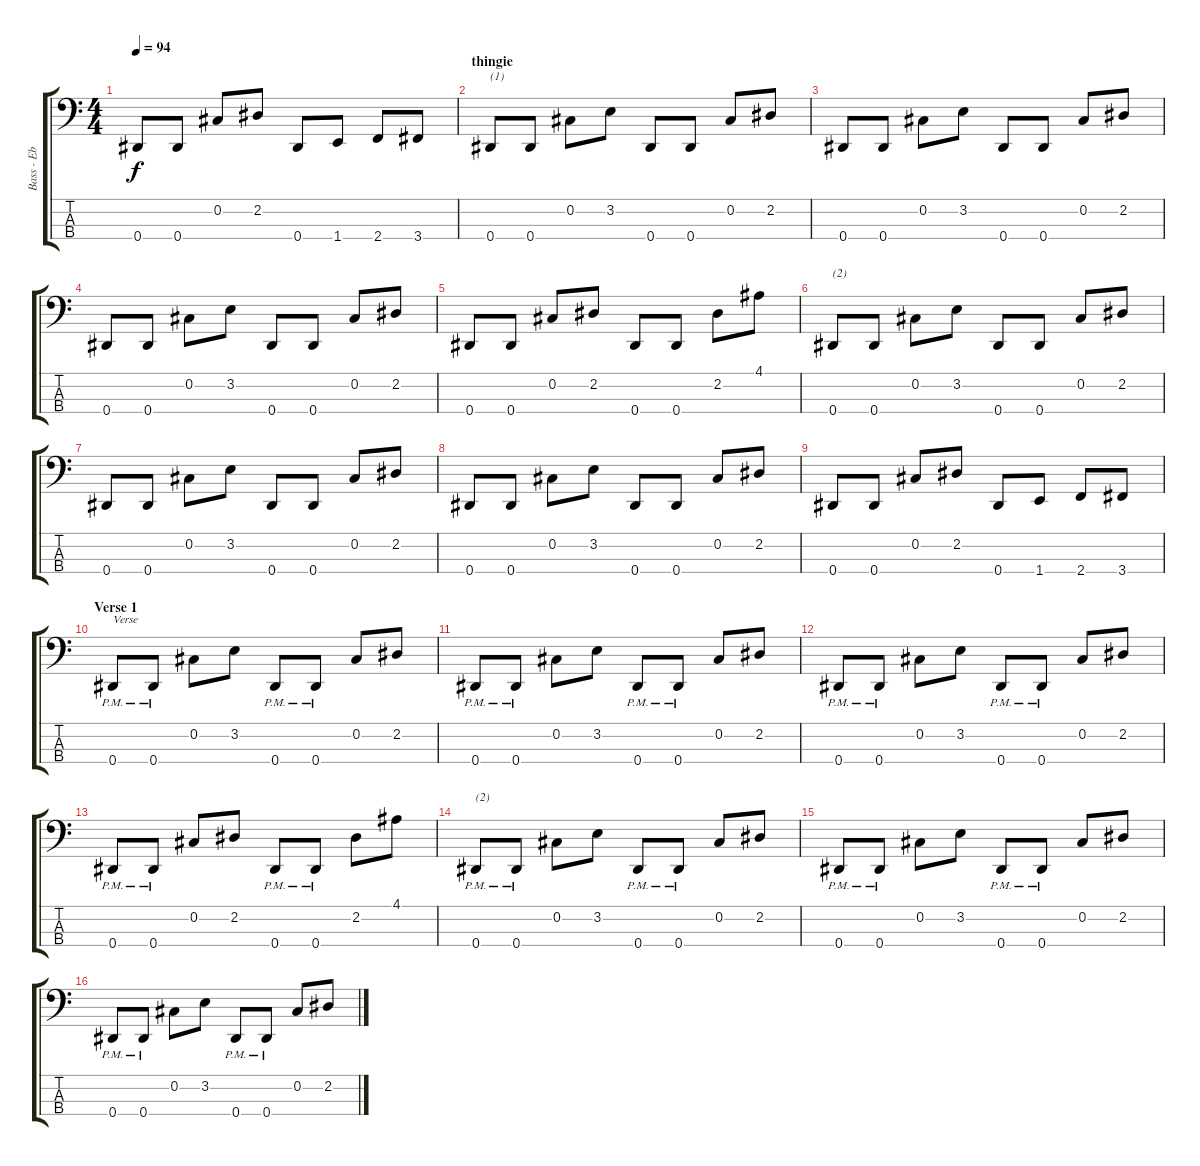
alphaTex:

\track ("Bass - Eb" "Bass - Eb") {instrument electricbassfinger}
\staff {score tabs}
\tuning (Gb2 Db2 Ab1 Eb1) {hide}
\ts (4 4)
\tempo 94
\clef f4
\ks c
0.4.8{dy f} 0.4.8 0.2.8 2.2.8 0.4.8 1.4.8 2.4.8 3.4.8 |
\section ("" "thingie")
0.4.8{txt "(1)"} 0.4.8 0.2.8 3.2.8 0.4.8 0.4.8 0.2.8 2.2.8 |
0.4.8 0.4.8 0.2.8 3.2.8 0.4.8 0.4.8 0.2.8 2.2.8 |
0.4.8 0.4.8 0.2.8 3.2.8 0.4.8 0.4.8 0.2.8 2.2.8 |
0.4.8 0.4.8 0.2.8 2.2.8 0.4.8 0.4.8 2.2.8 4.1.8 |
0.4.8{txt "(2)"} 0.4.8 0.2.8 3.2.8 0.4.8 0.4.8 0.2.8 2.2.8 |
0.4.8 0.4.8 0.2.8 3.2.8 0.4.8 0.4.8 0.2.8 2.2.8 |
0.4.8 0.4.8 0.2.8 3.2.8 0.4.8 0.4.8 0.2.8 2.2.8 |
0.4.8 0.4.8 0.2.8 2.2.8 0.4.8 1.4.8 2.4.8 3.4.8 |
\section ("" "Verse 1")
0.4{pm}.8{txt "Verse"} 0.4{pm}.8 0.2.8 3.2.8 0.4{pm}.8 0.4{pm}.8 0.2.8 2.2.8 |
0.4{pm}.8 0.4{pm}.8 0.2.8 3.2.8 0.4{pm}.8 0.4{pm}.8 0.2.8 2.2.8 |
0.4{pm}.8 0.4{pm}.8 0.2.8 3.2.8 0.4{pm}.8 0.4{pm}.8 0.2.8 2.2.8 |
0.4{pm}.8 0.4{pm}.8 0.2.8 2.2.8 0.4{pm}.8 0.4{pm}.8 2.2.8 4.1.8 |
0.4{pm}.8{txt "(2)"} 0.4{pm}.8 0.2.8 3.2.8 0.4{pm}.8 0.4{pm}.8 0.2.8 2.2.8 |
0.4{pm}.8 0.4{pm}.8 0.2.8 3.2.8 0.4{pm}.8 0.4{pm}.8 0.2.8 2.2.8 |
0.4{pm}.8 0.4{pm}.8 0.2.8 3.2.8 0.4{pm}.8 0.4{pm}.8 0.2.8 2.2.8
